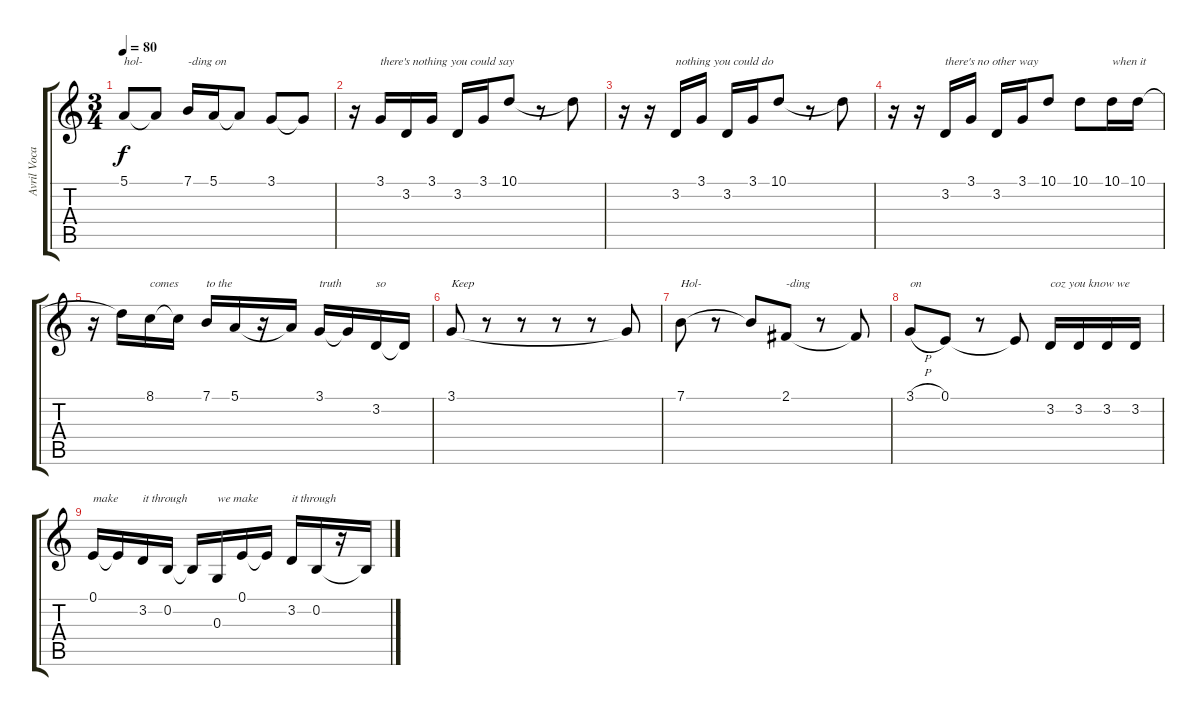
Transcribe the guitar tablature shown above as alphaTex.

\track ("Avril Vocals" "Avril Voca") {instrument clarinet}
\staff {score tabs}
\tuning (E4 B3 G3 D3 A2 E2) {hide}
\ts (3 4)
\tempo 80
\clef g2
\ks c
5.1.8{txt "hol-" dy f} 5.1{t}.8 7.1.16{txt "-ding on"} 5.1.16 5.1{t}.8 3.1.8 3.1{t}.8 |
r.16 3.1.16{txt "there's nothing you could say"} 3.2.16 3.1.16 3.2.16 3.1.16 10.1.8 r.8 10.1{t}.8 |
r.16 r.16 3.2.16{txt "nothing you could do"} 3.1.16 3.2.16 3.1.16 10.1.8 r.8 10.1{t}.8 |
r.16 r.16 3.2.16{txt "there's no other way"} 3.1.16 3.2.16 3.1.16 10.1.8 10.1.8 10.1.16{txt "when it"} 10.1.16 |
r.16 10.1{t}.16 8.1.16{txt "comes"} 8.1{t}.16 7.1.16{txt "to the"} 5.1.16 r.16 5.1{t}.16 3.1.16{txt "truth"} 3.1{t}.16 3.2.16{txt "so"} 3.2{t}.16 |
3.1.8{txt "Keep"} r.8 r.8 r.8 r.8 3.1{t}.8 |
7.1.8{txt "Hol-"} r.8 7.1{t}.8 2.1.8{txt "-ding"} r.8 2.1{t}.8 |
3.1{h}.8{txt "on"} 0.1.8 r.8 0.1{t}.8 3.2.16{txt "coz you know we"} 3.2.16 3.2.16 3.2.16 |
0.1.16{txt "make"} 0.1{t}.16 3.2.16{txt "it through"} 0.2.16 0.2{t}.16 0.3.16{txt "we make"} 0.1.16 0.1{t}.16 3.2.16{txt "it through"} 0.2.16 r.16 0.2{t}.16
